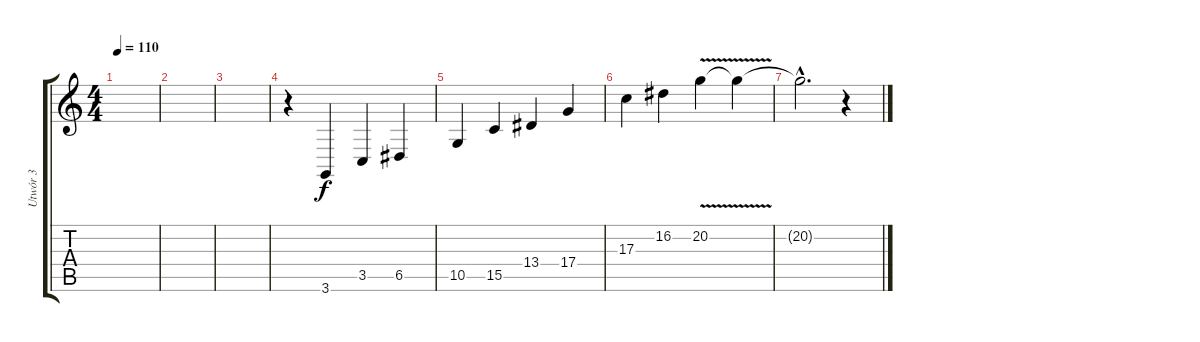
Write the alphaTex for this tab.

\track ("Utwór 3" "Utwór 3") {instrument flute}
\staff {score tabs}
\tuning (E4 B3 G3 D3 A2 E2) {hide}
\ts (4 4)
\tempo 110
\clef g2
\ks c
|
|
|
r.4 3.6.4 3.5.4 6.5.4 |
10.5.4 15.5.4 13.4.4 17.4.4 |
17.3.4 16.2.4 20.2{v}.4 20.2{t}.4 |
20.2{hac t}.2{d} r.4
